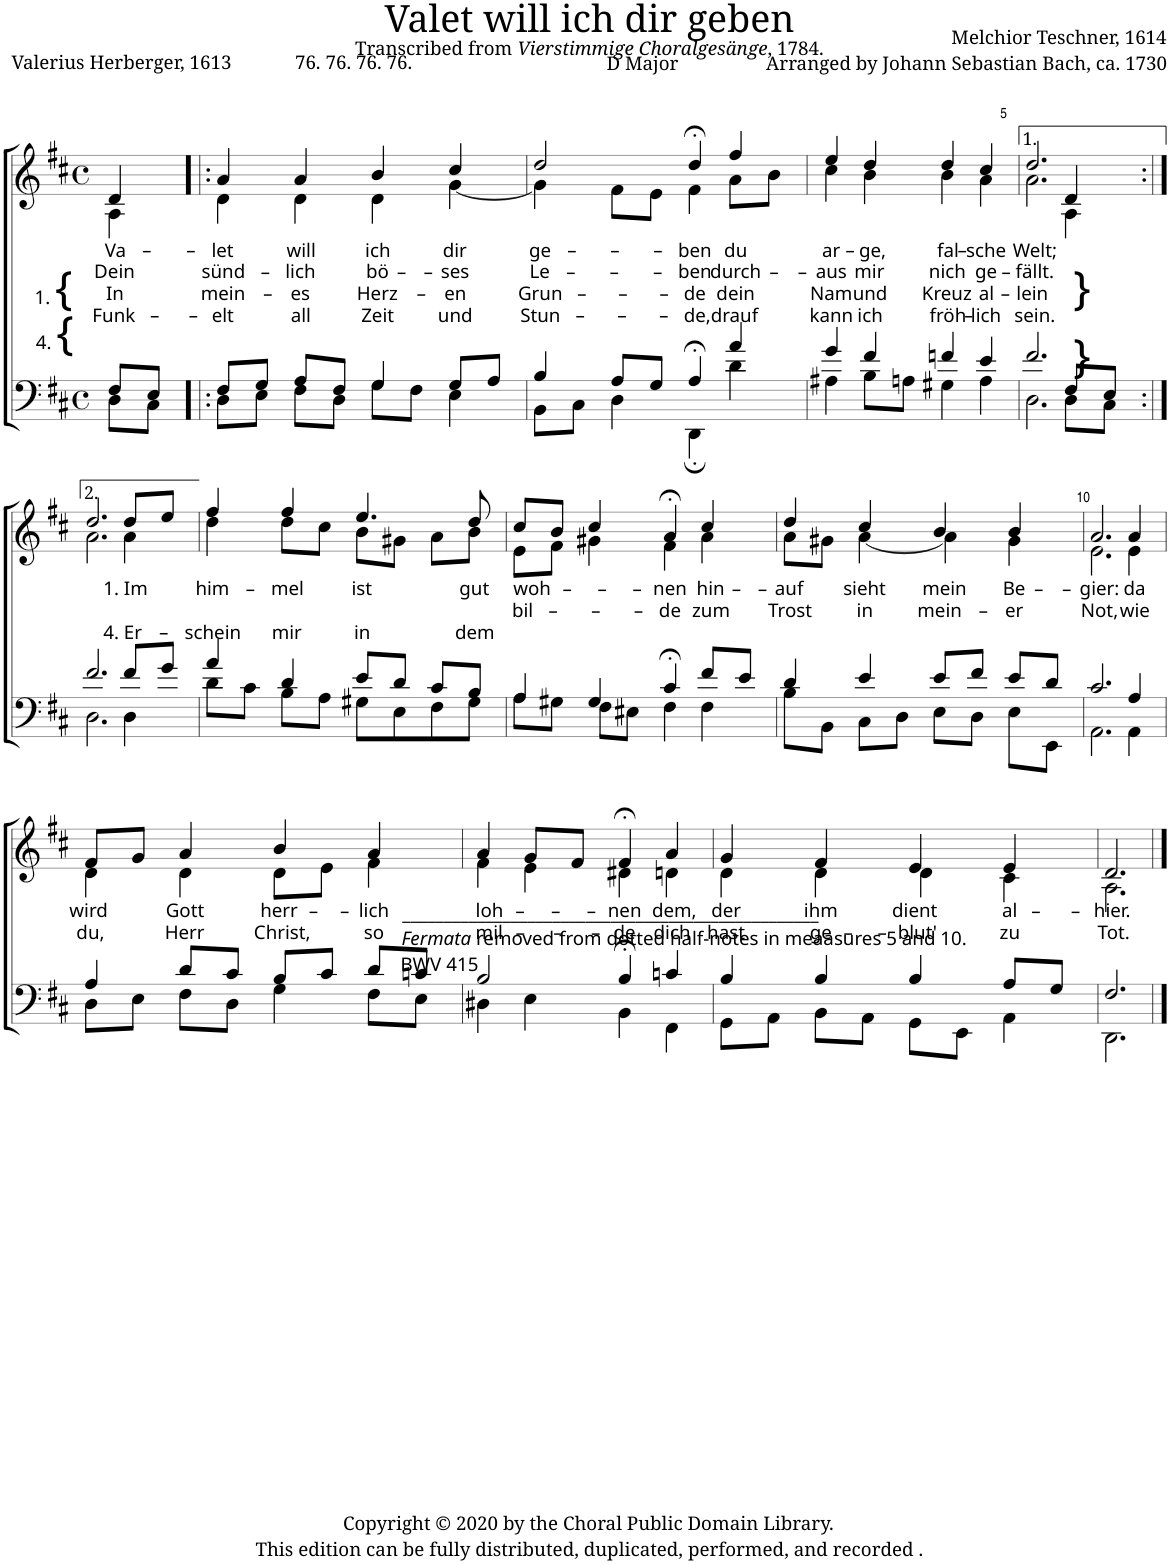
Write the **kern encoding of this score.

**kern	**kern	**text	**text	**text	**text
*part2	*part1	*part1	*part1	*part1	*part1
*staff2	*staff1	*staff1	*staff1	*staff1	*staff1
*I"Bass	*I"Soprano	*	*	*	*
*clefF4	*clefG2	*	*	*	*
*k[f#c#]	*k[f#c#]	*	*	*	*
*M4/4	*M4/4	*	*	*	*
*met(c)	*met(c)	*	*	*	*
=1	=1	=1	=1	=1	=1
*^	*	*	*	*	*
!	!	!LO:TX:b:t=1.	!	!	!	!
!	!	!LO:TX:b:t={	!	!	!	!
!	!	!LO:TX:b:t=4.	!	!	!	!
!	!	!LO:TX:b:t={	!	!	!	!
!	!	!	!LO:LY:b	!LO:LY:b	!LO:LY:b	!LO:LY:b
*	*	*^	*	*	*	*
8F#/L	8D\L	4d/	4A\	Va-	Dein	In	Funk-
8E/J	8C#\J	.	.	.	.	.	.
=2!|:	=2!|:	=2!|:	=2!|:	=2!|:	=2!|:	=2!|:	=2!|:
!	!	!	!	!LO:LY:b	!LO:LY:b	!LO:LY:b	!LO:LY:b
8F#/L	8D\L	4a/	4d\	-let	sünd-	mein-	-elt
8G/J	8E\J	.	.	.	.	.	.
!	!	!	!	!LO:LY:b	!LO:LY:b	!LO:LY:b	!LO:LY:b
8A/L	8F#\L	4a/	4d\	will	-lich	-es	all
8F#/J	8D\J	.	.	.	.	.	.
!	!	!	!	!LO:LY:b	!LO:LY:b	!LO:LY:b	!LO:LY:b
4G/	8G\L	4b/	4d\	ich	bö-	Herz-	Zeit
.	8F#\J	.	.	.	.	.	.
!	!	!	!	!LO:LY:b	!LO:LY:b	!LO:LY:b	!LO:LY:b
8G/L	4E\	4cc#/	[4g\	dir	-ses	-en	und
8A/J	.	.	.	.	.	.	.
=3	=3	=3	=3	=3	=3	=3	=3
!	!	!	!	!LO:LY:b	!LO:LY:b	!LO:LY:b	!LO:LY:b
4B/	8BB\L	2dd/	4g\]	ge-	Le-	Grun-	Stun-
.	8C#\J	.	.	.	.	.	.
8A/L	4D\	.	8f#\L	.	.	.	.
8G/J	.	.	8e\J	.	.	.	.
!	!	!	!	!LO:LY:b	!LO:LY:b	!LO:LY:b	!LO:LY:b
4A;</	4DD;\	4dd;</	4f#\	-ben	-ben	-de	-de,
!	!	!	!	!LO:LY:b	!LO:LY:b	!LO:LY:b	!LO:LY:b
4a/	4d\	4ff#/	8a\L	du	durch-	dein	drauf
.	.	.	8b\J	.	.	.	.
=4	=4	=4	=4	=4	=4	=4	=4
!	!	!	!	!LO:LY:b	!LO:LY:b	!LO:LY:b	!LO:LY:b
4g/	4A#X\	4ee/	4cc#\	ar-	-aus	Nam	kann
!	!	!	!	!LO:LY:b	!LO:LY:b	!LO:LY:b	!LO:LY:b
4f#/	8B\L	4dd/	4b\	-ge,	mir	und	ich
.	8An\J	.	.	.	.	.	.
!	!	!	!	!LO:LY:b	!LO:LY:b	!LO:LY:b	!LO:LY:b
4fn/	4G#X\	4dd/	4b\	fal-	nich	Kreuz	fröh-
!	!	!	!	!LO:LY:b	!LO:LY:b	!LO:LY:b	!LO:LY:b
4e/	4A\	4cc#/	4a\	-sche	ge-	al-	-lich
=5	=5	=5	=5	=5	=5	=5	=5
!	!	!	!	!LO:LY:b	!LO:LY:b	!LO:LY:b	!LO:LY:b
2.f#/	2.D\	2.dd/	2.a\	Welt;	-fällt.	-lein	sein.
!	!	!LO:TX:b:t=}	!	!	!	!	!
!	!	!LO:TX:b:t=}	!	!	!	!	!
8F#/L	8D\L	4d/	4A\	.	.	.	.
8E/J	8C#\J	.	.	.	.	.	.
!!LO:LB:g=z	!!
=6:|!	=6:|!	=6:|!	=6:|!	=6:|!	=6:|!	=6:|!	=6:|!
2.f#/	2.D\	2.dd/	2.a\	.	.	.	.
!	!	!	!	!LO:LY:b	!	!LO:LY:b	!
8f#/L	4D\	8dd/L	4a\	1. Im	.	4. Er-	.
8g/J	.	8ee/J	.	.	.	.	.
=7	=7	=7	=7	=7	=7	=7	=7
!	!	!	!	!LO:LY:b	!	!LO:LY:b	!
4a/	8d\L	4ff#/	4dd\	him-	.	-schein	.
.	8c#\J	.	.	.	.	.	.
!	!	!	!	!LO:LY:b	!	!LO:LY:b	!
4d/	8B\L	4ff#/	8dd\L	-mel	.	mir	.
.	8A\J	.	8cc#\J	.	.	.	.
!	!	!	!	!LO:LY:b	!	!LO:LY:b	!
8e/L	8G#X\L	4.ee/	8b\L	ist	.	in	.
8d/J	8E\	.	8g#X\J	.	.	.	.
8c#/L	8F#\	.	8a\L	.	.	.	.
!	!	!	!	!LO:LY:b	!	!LO:LY:b	!
8B/J	8G#\J	8dd/	8b\J	gut	.	dem	.
=8	=8	=8	=8	=8	=8	=8	=8
!LO:TX:b:t=__________________________________________________	!	!	!	!	!	!	!
!LO:TX:b:i:t=Fermata	!	!	!	!	!	!	!
!LO:TX:b:t=removed from dotted half-notes in meaasures 5 and 10.	!	!	!	!	!	!	!
!LO:TX:b:t=BWV 415	!	!	!	!	!	!	!
!	!	!	!	!LO:LY:b	!LO:LY:b	!	!
4A/	8A\L	8cc#/L	8e\L	woh-	bil-	.	.
.	8G#X\J	8b/J	8f#\J	.	.	.	.
4G#/	8F#\L	4cc#/	4g#X\	.	.	.	.
.	8E#X\J	.	.	.	.	.	.
!	!	!	!	!LO:LY:b	!LO:LY:b	!	!
4c#;</	4F#\	4a;</	4f#\	-nen	de	.	.
!	!	!	!	!LO:LY:b	!LO:LY:b	!	!
8f#/L	4F#\	4cc#/	4a\	hin-	zum	.	.
8e/J	.	.	.	.	.	.	.
=9	=9	=9	=9	=9	=9	=9	=9
!	!	!	!	!LO:LY:b	!LO:LY:b	!	!
4d/	8B\L	4dd/	8a\L	-auf	Trost	.	.
.	8BB\J	.	8g#X\J	.	.	.	.
!	!	!	!	!LO:LY:b	!LO:LY:b	!	!
4e/	8C#\L	4cc#/	[4a\	sieht	in	.	.
.	8D\J	.	.	.	.	.	.
!	!	!	!	!LO:LY:b	!LO:LY:b	!	!
8e/L	8E\L	4b/	4a\]	mein	mein-	.	.
8f#/J	8D\J	.	.	.	.	.	.
!	!	!	!	!LO:LY:b	!LO:LY:b	!	!
8e/L	8E\L	4b/	4g#\	Be-	-er	.	.
8d/J	8EE\J	.	.	.	.	.	.
=10	=10	=10	=10	=10	=10	=10	=10
!	!	!	!	!LO:LY:b	!LO:LY:b	!	!
2.c#/	2.AA\	2.a/	2.e\	-gier:	Not,	.	.
!	!	!	!	!LO:LY:b	!LO:LY:b	!	!
4A/	4AA\	4a/	4e\	da	wie	.	.
!!LO:LB:g=z	!!
=11	=11	=11	=11	=11	=11	=11	=11
!	!	!	!	!LO:LY:b	!LO:LY:b	!	!
4A/	8D\L	8f#/L	4d\	wird	du,	.	.
.	8E\J	8g/J	.	.	.	.	.
!	!	!	!	!LO:LY:b	!LO:LY:b	!	!
8d/L	8F#\L	4a/	4d\	Gott	Herr	.	.
8c#/J	8D\J	.	.	.	.	.	.
!	!	!	!	!LO:LY:b	!LO:LY:b	!	!
8B/L	4G\	4b/	8d\L	herr-	Christ,	.	.
8c#/J	.	.	8e\J	.	.	.	.
!	!	!	!	!LO:LY:b	!LO:LY:b	!	!
8d/L	8F#\L	4a/	4f#\	-lich	so	.	.
8cn/J	8E\J	.	.	.	.	.	.
=12	=12	=12	=12	=12	=12	=12	=12
!	!	!	!	!LO:LY:b	!LO:LY:b	!	!
2B/	4D#X\	4a/	4f#\	loh-	mil-	.	.
.	4E\	8g/L	4e\	.	.	.	.
.	.	8f#/J	.	.	.	.	.
!	!	!	!	!LO:LY:b	!LO:LY:b	!	!
4B;</	4BB\	4f#;</	4d#X\	-nen	-de	.	.
!	!	!	!	!LO:LY:b	!LO:LY:b	!	!
4cn/	4FF#\	4a/	4dn\	dem,	dich	.	.
=13	=13	=13	=13	=13	=13	=13	=13
!	!	!	!	!LO:LY:b	!LO:LY:b	!	!
4B/	8GG\L	4g/	4d\	der	hast	.	.
.	8AA\J	.	.	.	.	.	.
!	!	!	!	!LO:LY:b	!LO:LY:b	!	!
4B/	8BB\L	4f#/	4d\	ihm	ge-	.	.
.	8AA\J	.	.	.	.	.	.
!	!	!	!	!LO:LY:b	!LO:LY:b	!	!
4B/	8GG\L	4e/	4d\	dient	-blut'	.	.
.	8EE\J	.	.	.	.	.	.
!	!	!	!	!LO:LY:b	!LO:LY:b	!	!
8A/L	4AA\	4e/	4c#\	al-	zu	.	.
8G/J	.	.	.	.	.	.	.
=14	=14	=14	=14	=14	=14	=14	=14
!	!	!	!	!LO:LY:b	!LO:LY:b	!	!
2.F#/	2.DD\	2.d/	2.A\	-hier.	Tot.	.	.
*v	*v	*	*	*	*	*	*
*	*v	*v	*	*	*	*
==	==	==	==	==	==
*-	*-	*-	*-	*-	*-
